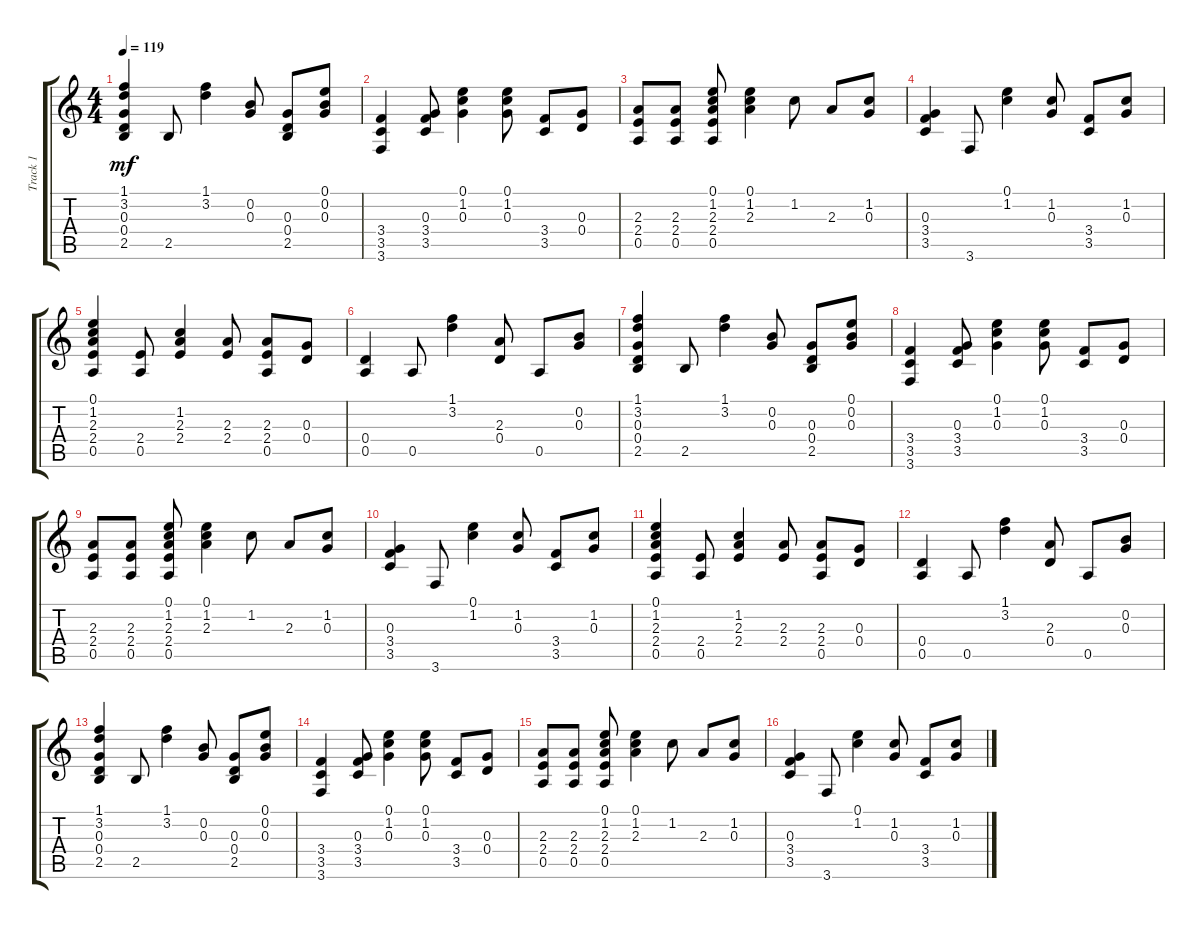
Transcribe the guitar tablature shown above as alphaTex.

\track ("Track 1" "Track 1") {instrument distortionguitar}
\staff {score tabs}
\tuning (E4 B3 G3 D3 A2 D2) {hide}
\ts (4 4)
\tempo 119
\clef g2
\ks c
(1.1 3.2 0.3 0.4 2.5).4{dy mf} 2.5.8 (1.1 3.2).4 (0.2 0.3).8 (0.3 0.4 2.5).8 (0.1 0.2 0.3).8 |
(3.4 3.5 3.6).4 (0.3 3.4 3.5).8 (0.1 1.2 0.3).4 (0.1 1.2 0.3).8 (3.4 3.5).8 (0.3 0.4).8 |
(2.3 2.4 0.5).8 (2.3 2.4 0.5).8 (0.1 1.2 2.3 2.4 0.5).8 (0.1 1.2 2.3).4 1.2.8 2.3.8 (1.2 0.3).8 |
(0.3 3.4 3.5).4 3.6.8 (0.1 1.2).4 (1.2 0.3).8 (3.4 3.5).8 (1.2 0.3).8 |
(0.1 1.2 2.3 2.4 0.5).4 (2.4 0.5).8 (1.2 2.3 2.4).4 (2.3 2.4).8 (2.3 2.4 0.5).8 (0.3 0.4).8 |
(0.4 0.5).4 0.5.8 (1.1 3.2).4 (2.3 0.4).8 0.5.8 (0.2 0.3).8 |
(1.1 3.2 0.3 0.4 2.5).4 2.5.8 (1.1 3.2).4 (0.2 0.3).8 (0.3 0.4 2.5).8 (0.1 0.2 0.3).8 |
(3.4 3.5 3.6).4 (0.3 3.4 3.5).8 (0.1 1.2 0.3).4 (0.1 1.2 0.3).8 (3.4 3.5).8 (0.3 0.4).8 |
(2.3 2.4 0.5).8 (2.3 2.4 0.5).8 (0.1 1.2 2.3 2.4 0.5).8 (0.1 1.2 2.3).4 1.2.8 2.3.8 (1.2 0.3).8 |
(0.3 3.4 3.5).4 3.6.8 (0.1 1.2).4 (1.2 0.3).8 (3.4 3.5).8 (1.2 0.3).8 |
(0.1 1.2 2.3 2.4 0.5).4 (2.4 0.5).8 (1.2 2.3 2.4).4 (2.3 2.4).8 (2.3 2.4 0.5).8 (0.3 0.4).8 |
(0.4 0.5).4 0.5.8 (1.1 3.2).4 (2.3 0.4).8 0.5.8 (0.2 0.3).8 |
(1.1 3.2 0.3 0.4 2.5).4 2.5.8 (1.1 3.2).4 (0.2 0.3).8 (0.3 0.4 2.5).8 (0.1 0.2 0.3).8 |
(3.4 3.5 3.6).4 (0.3 3.4 3.5).8 (0.1 1.2 0.3).4 (0.1 1.2 0.3).8 (3.4 3.5).8 (0.3 0.4).8 |
(2.3 2.4 0.5).8 (2.3 2.4 0.5).8 (0.1 1.2 2.3 2.4 0.5).8 (0.1 1.2 2.3).4 1.2.8 2.3.8 (1.2 0.3).8 |
(0.3 3.4 3.5).4 3.6.8 (0.1 1.2).4 (1.2 0.3).8 (3.4 3.5).8 (1.2 0.3).8
